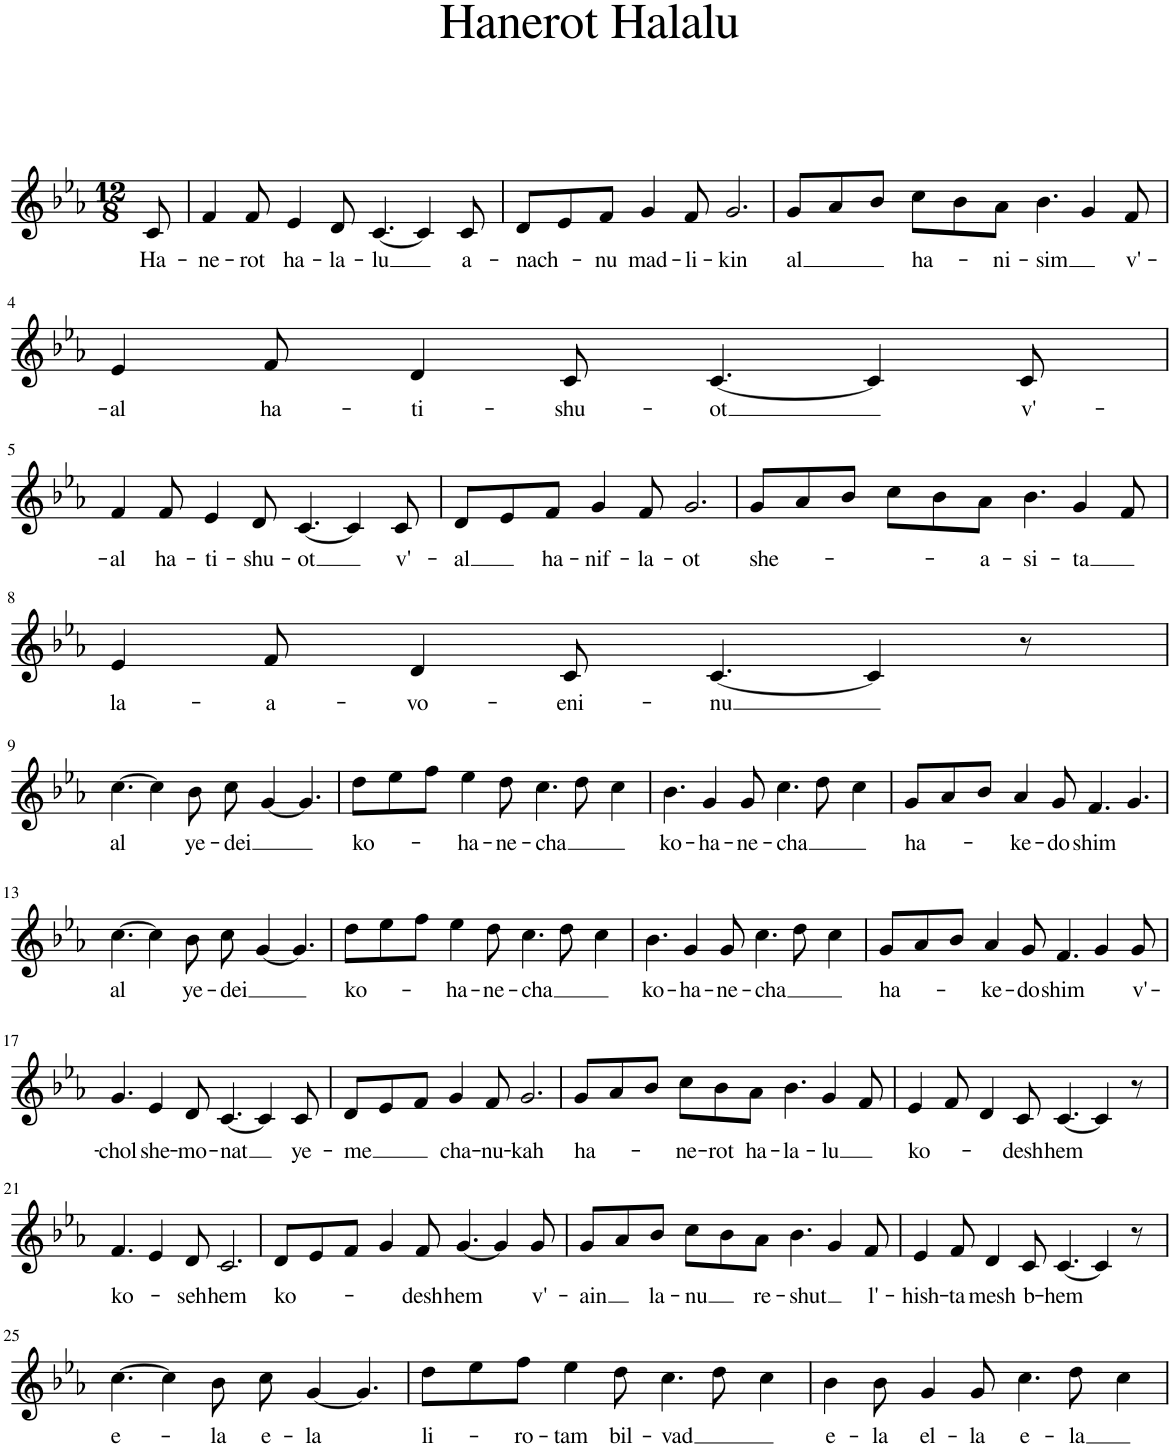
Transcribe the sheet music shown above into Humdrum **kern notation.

**kern	**text
*part1	*part1
*staff1	*staff1
*I"Trumpet in Bb	*
*I'Tpt. in Bb	*
*clefG2	*
*Trd1c2	*
*k[b-e-a-]	*
*M12/8	*
=	=
!	!LO:LY:b
8c/	Ha-
=1	=1
!	!LO:LY:b
4f/	-ne-
!	!LO:LY:b
8f/	-rot
!	!LO:LY:b
4e-/	ha-
!	!LO:LY:b
8d/	-la-
!	!LO:LY:b
[4.c/	-lu
4c/]	.
!	!LO:LY:b
8c/	a-
=2	=2
!	!LO:LY:b
8d/L	-nach-
8e-/	.
!	!LO:LY:b
8f/J	-nu
!	!LO:LY:b
4g/	mad-
!	!LO:LY:b
8f/	-li-
!	!LO:LY:b
2.g/	-kin
=3	=3
!	!LO:LY:b
8g/L	al
8a-/	.
8b-/J	.
!	!LO:LY:b
8cc\L	ha-
8b-\	.
!	!LO:LY:b
8a-\J	-ni-
!	!LO:LY:b
4.b-\	-sim
4g/	.
!	!LO:LY:b
8f/	v'-
!!LO:LB:g=z
=4	=4
!	!LO:LY:b
4e-/	-al
!	!LO:LY:b
8f/	ha-
!	!LO:LY:b
4d/	-ti-
!	!LO:LY:b
8c/	-shu-
!	!LO:LY:b
[4.c/	-ot
4c/]	.
!	!LO:LY:b
8c/	v'-
!!LO:LB:g=z
=5	=5
!	!LO:LY:b
4f/	-al
!	!LO:LY:b
8f/	ha-
!	!LO:LY:b
4e-/	-ti-
!	!LO:LY:b
8d/	-shu-
!	!LO:LY:b
[4.c/	-ot
4c/]	.
!	!LO:LY:b
8c/	v'-
=6	=6
!	!LO:LY:b
8d/L	-al
8e-/	.
!	!LO:LY:b
8f/J	ha-
!	!LO:LY:b
4g/	-nif-
!	!LO:LY:b
8f/	-la-
!	!LO:LY:b
2.g/	-ot
=7	=7
!	!LO:LY:b
8g/L	she-
8a-/	.
8b-/J	.
8cc\L	.
8b-\	.
!	!LO:LY:b
8a-\J	-a-
!	!LO:LY:b
4.b-\	-si-
!	!LO:LY:b
4g/	-ta
8f/	.
!!LO:LB:g=z
=8	=8
!	!LO:LY:b
4e-/	la-
!	!LO:LY:b
8f/	-a-
!	!LO:LY:b
4d/	-vo-
!	!LO:LY:b
8c/	-eni-
!	!LO:LY:b
[4.c/	-nu
4c/]	.
8r	.
!!LO:LB:g=z
=9	=9
!	!LO:LY:b
[4.cc\	al
4cc\]	.
!	!LO:LY:b
8b-\	ye-
!	!LO:LY:b
8cc\	-dei
[4g/	.
4.g/]	.
=10	=10
!	!LO:LY:b
8dd\L	ko-
8ee-\	.
8ff\J	.
!	!LO:LY:b
4ee-\	-ha-
!	!LO:LY:b
8dd\	-ne-
!	!LO:LY:b
4.cc\	-cha
8dd\	.
4cc\	.
=11	=11
!	!LO:LY:b
4.b-\	ko-
!	!LO:LY:b
4g/	-ha-
!	!LO:LY:b
8g/	-ne-
!	!LO:LY:b
4.cc\	-cha
8dd\	.
4cc\	.
=12	=12
!	!LO:LY:b
8g/L	ha-
8a-/	.
8b-/J	.
!	!LO:LY:b
4a-/	-ke-
!	!LO:LY:b
8g/	-do-
!	!LO:LY:b
4.f/	-shim
4.g/	.
!!LO:LB:g=z
=13	=13
!	!LO:LY:b
[4.cc\	al
4cc\]	.
!	!LO:LY:b
8b-\	ye-
!	!LO:LY:b
8cc\	-dei
[4g/	.
4.g/]	.
=14	=14
!	!LO:LY:b
8dd\L	ko-
8ee-\	.
8ff\J	.
!	!LO:LY:b
4ee-\	-ha-
!	!LO:LY:b
8dd\	-ne-
!	!LO:LY:b
4.cc\	-cha
8dd\	.
4cc\	.
=15	=15
!	!LO:LY:b
4.b-\	ko-
!	!LO:LY:b
4g/	-ha-
!	!LO:LY:b
8g/	-ne-
!	!LO:LY:b
4.cc\	-cha
8dd\	.
4cc\	.
=16	=16
!	!LO:LY:b
8g/L	ha-
8a-/	.
8b-/J	.
!	!LO:LY:b
4a-/	-ke-
!	!LO:LY:b
8g/	-do-
!	!LO:LY:b
4.f/	-shim
4g/	.
!	!LO:LY:b
8g/	v'-
!!LO:LB:g=z
=17	=17
!	!LO:LY:b
4.g/	-chol
!	!LO:LY:b
4e-/	she-
!	!LO:LY:b
8d/	-mo-
!	!LO:LY:b
[4.c/	-nat
4c/]	.
!	!LO:LY:b
8c/	ye-
=18	=18
!	!LO:LY:b
8d/L	-me
8e-/	.
8f/J	.
!	!LO:LY:b
4g/	cha-
!	!LO:LY:b
8f/	-nu-
!	!LO:LY:b
2.g/	-kah
=19	=19
!	!LO:LY:b
8g/L	ha-
8a-/	.
8b-/J	.
!	!LO:LY:b
8cc\L	-ne-
!	!LO:LY:b
8b-\	-rot
!	!LO:LY:b
8a-\J	ha-
!	!LO:LY:b
4.b-\	-la-
!	!LO:LY:b
4g/	-lu
8f/	.
=20	=20
!	!LO:LY:b
4e-/	ko-
8f/	.
4d/	.
!	!LO:LY:b
8c/	-desh
!	!LO:LY:b
[4.c/	hem
4c/]	.
8r	.
!!LO:LB:g=z
=21	=21
!	!LO:LY:b
4.f/	ko-
4e-/	.
!	!LO:LY:b
8d/	-seh
!	!LO:LY:b
2.c/	hem
=22	=22
!	!LO:LY:b
8d/L	ko-
8e-/	.
8f/J	.
4g/	.
!	!LO:LY:b
8f/	-desh
!	!LO:LY:b
[4.g/	hem
4g/]	.
!	!LO:LY:b
8g/	v'-
=23	=23
!	!LO:LY:b
8g/L	-ain
8a-/	.
!	!LO:LY:b
8b-/J	la-
!	!LO:LY:b
8cc\L	-nu
8b-\	.
!	!LO:LY:b
8a-\J	re-
!	!LO:LY:b
4.b-\	-shut
4g/	.
!	!LO:LY:b
8f/	l'-
=24	=24
!	!LO:LY:b
4e-/	-hish-
!	!LO:LY:b
8f/	-ta-
!	!LO:LY:b
4d/	-mesh
!	!LO:LY:b
8c/	b-
!	!LO:LY:b
[4.c/	-hem
4c/]	.
8r	.
!!LO:LB:g=z
=25	=25
!	!LO:LY:b
[4.cc\	e-
4cc\]	.
!	!LO:LY:b
8b-\	-la
!	!LO:LY:b
8cc\	e-
!	!LO:LY:b
[4g/	-la
4.g/]	.
=26	=26
!	!LO:LY:b
8dd\L	li-
8ee-\	.
!	!LO:LY:b
8ff\J	-ro-
!	!LO:LY:b
4ee-\	-tam
!	!LO:LY:b
8dd\	bil-
!	!LO:LY:b
4.cc\	-vad
8dd\	.
4cc\	.
=27	=27
!	!LO:LY:b
4b-\	e-
!	!LO:LY:b
8b-\	-la
!	!LO:LY:b
4g/	el-
!	!LO:LY:b
8g/	-la
!	!LO:LY:b
4.cc\	e-
!	!LO:LY:b
8dd\	-la
4cc\	.
=	=
*-	*-
